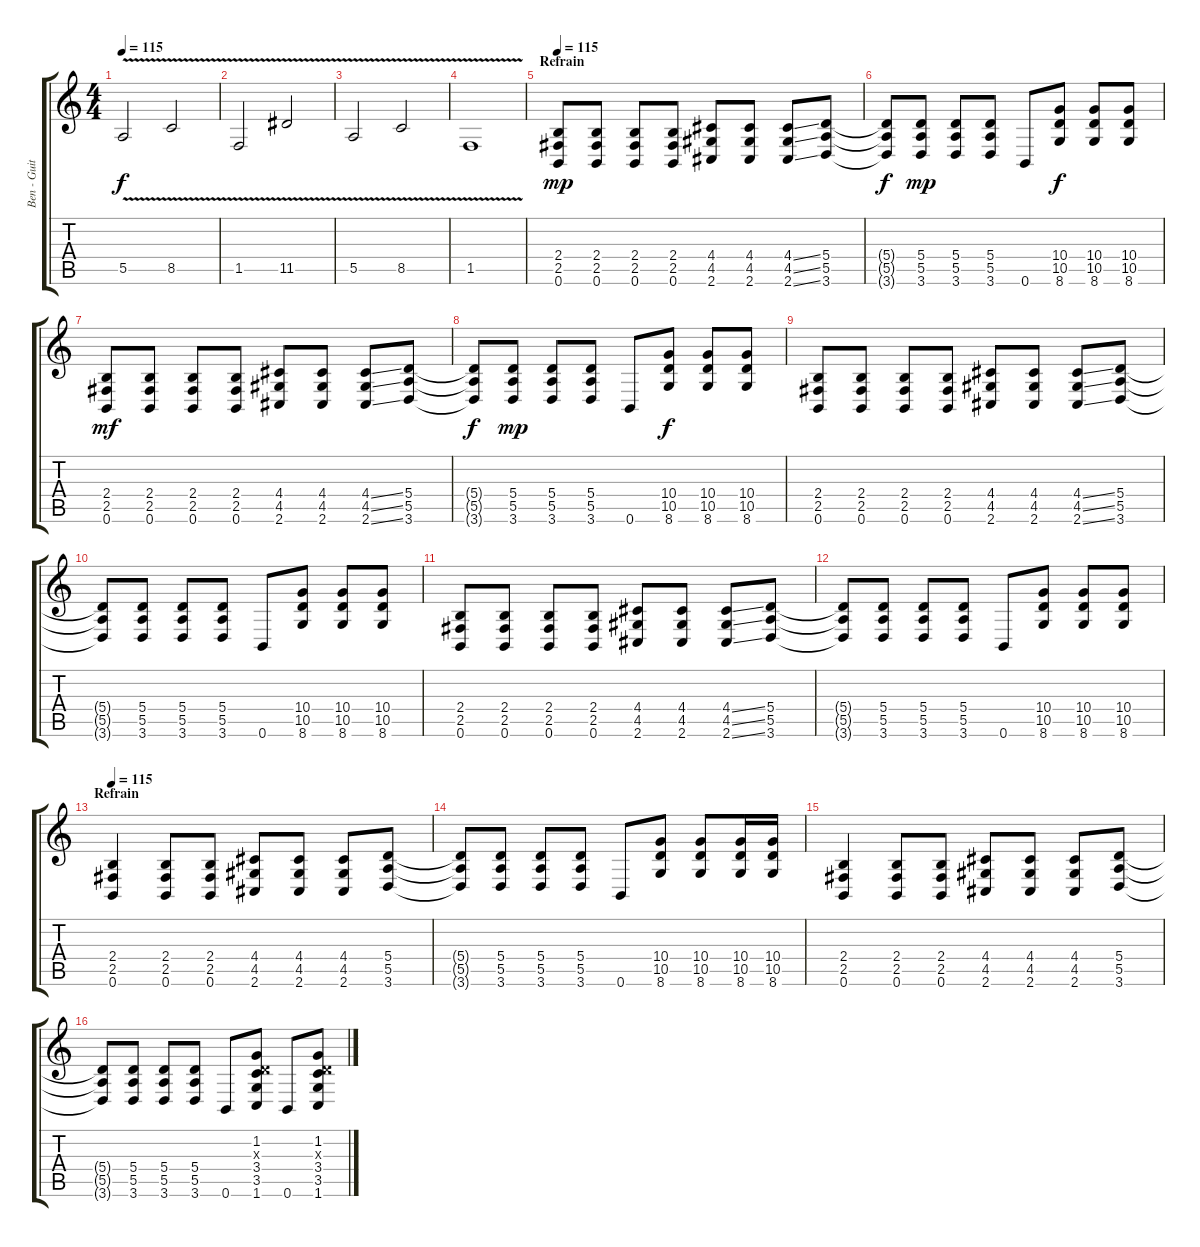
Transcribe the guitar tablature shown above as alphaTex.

\track ("Ben - Guitare" "Ben - Guit") {instrument distortionguitar}
\staff {score tabs}
\tuning (B3 Gb3 D3 A2 E2 B1) {hide}
\ts (4 4)
\tempo 115
\clef g2
\ks c
5.5{v}.2{dy f volume 12 balance 4 instrument distortionguitar} 8.5{v}.2 |
1.5{v}.2 11.5{v}.2 |
5.5{v}.2 8.5{v}.2 |
1.5{v}.1 |
\section ("" "Refrain")
\tempo 115
(2.4 2.5 0.6).8{dy mp volume 12 balance 4 instrument electricguitarmuted} (2.4 2.5 0.6).8 (2.4 2.5 0.6).8 (2.4 2.5 0.6).8 (4.4 4.5 2.6).8 (4.4 4.5 2.6).8 (4.4{ss} 4.5{ss} 2.6{ss}).8 (5.4 5.5 3.6).8 |
(5.4{t} 5.5{t} 3.6{t}).8{dy f} (5.4 5.5 3.6).8{dy mp} (5.4 5.5 3.6).8 (5.4 5.5 3.6).8 0.6.8 (10.4 10.5 8.6).8{dy f} (10.4 10.5 8.6).8 (10.4 10.5 8.6).8 |
(2.4 2.5 0.6).8{dy mf} (2.4 2.5 0.6).8 (2.4 2.5 0.6).8 (2.4 2.5 0.6).8 (4.4 4.5 2.6).8 (4.4 4.5 2.6).8 (4.4{ss} 4.5{ss} 2.6{ss}).8 (5.4 5.5 3.6).8 |
(5.4{t} 5.5{t} 3.6{t}).8{dy f} (5.4 5.5 3.6).8{dy mp} (5.4 5.5 3.6).8 (5.4 5.5 3.6).8 0.6.8 (10.4 10.5 8.6).8{dy f} (10.4 10.5 8.6).8 (10.4 10.5 8.6).8 |
(2.4 2.5 0.6).8 (2.4 2.5 0.6).8 (2.4 2.5 0.6).8 (2.4 2.5 0.6).8 (4.4 4.5 2.6).8 (4.4 4.5 2.6).8 (4.4{ss} 4.5{ss} 2.6{ss}).8 (5.4 5.5 3.6).8 |
(5.4{t} 5.5{t} 3.6{t}).8 (5.4 5.5 3.6).8 (5.4 5.5 3.6).8 (5.4 5.5 3.6).8 0.6.8 (10.4 10.5 8.6).8 (10.4 10.5 8.6).8 (10.4 10.5 8.6).8 |
(2.4 2.5 0.6).8 (2.4 2.5 0.6).8 (2.4 2.5 0.6).8 (2.4 2.5 0.6).8 (4.4 4.5 2.6).8 (4.4 4.5 2.6).8 (4.4{ss} 4.5{ss} 2.6{ss}).8 (5.4 5.5 3.6).8 |
(5.4{t} 5.5{t} 3.6{t}).8 (5.4 5.5 3.6).8 (5.4 5.5 3.6).8 (5.4 5.5 3.6).8 0.6.8 (10.4 10.5 8.6).8 (10.4 10.5 8.6).8 (10.4 10.5 8.6).8 |
\section ("" "Refrain")
\tempo 115
(2.4 2.5 0.6).4{volume 12 balance 4 instrument distortionguitar} (2.4 2.5 0.6).8 (2.4 2.5 0.6).8 (4.4 4.5 2.6).8 (4.4 4.5 2.6).8 (4.4 4.5 2.6).8 (5.4 5.5 3.6).8 |
(5.4{t} 5.5{t} 3.6{t}).8 (5.4 5.5 3.6).8 (5.4 5.5 3.6).8 (5.4 5.5 3.6).8 0.6.8 (10.4 10.5 8.6).8 (10.4 10.5 8.6).8 (10.4 10.5 8.6).16 (10.4 10.5 8.6).16 |
(2.4 2.5 0.6).4 (2.4 2.5 0.6).8 (2.4 2.5 0.6).8 (4.4 4.5 2.6).8 (4.4 4.5 2.6).8 (4.4 4.5 2.6).8 (5.4 5.5 3.6).8 |
(5.4{t} 5.5{t} 3.6{t}).8 (5.4 5.5 3.6).8 (5.4 5.5 3.6).8 (5.4 5.5 3.6).8 0.6.8 (1.2 0.3{x} 3.4 3.5 1.6).8 0.6.8 (1.2 0.3{x} 3.4 3.5 1.6).8
